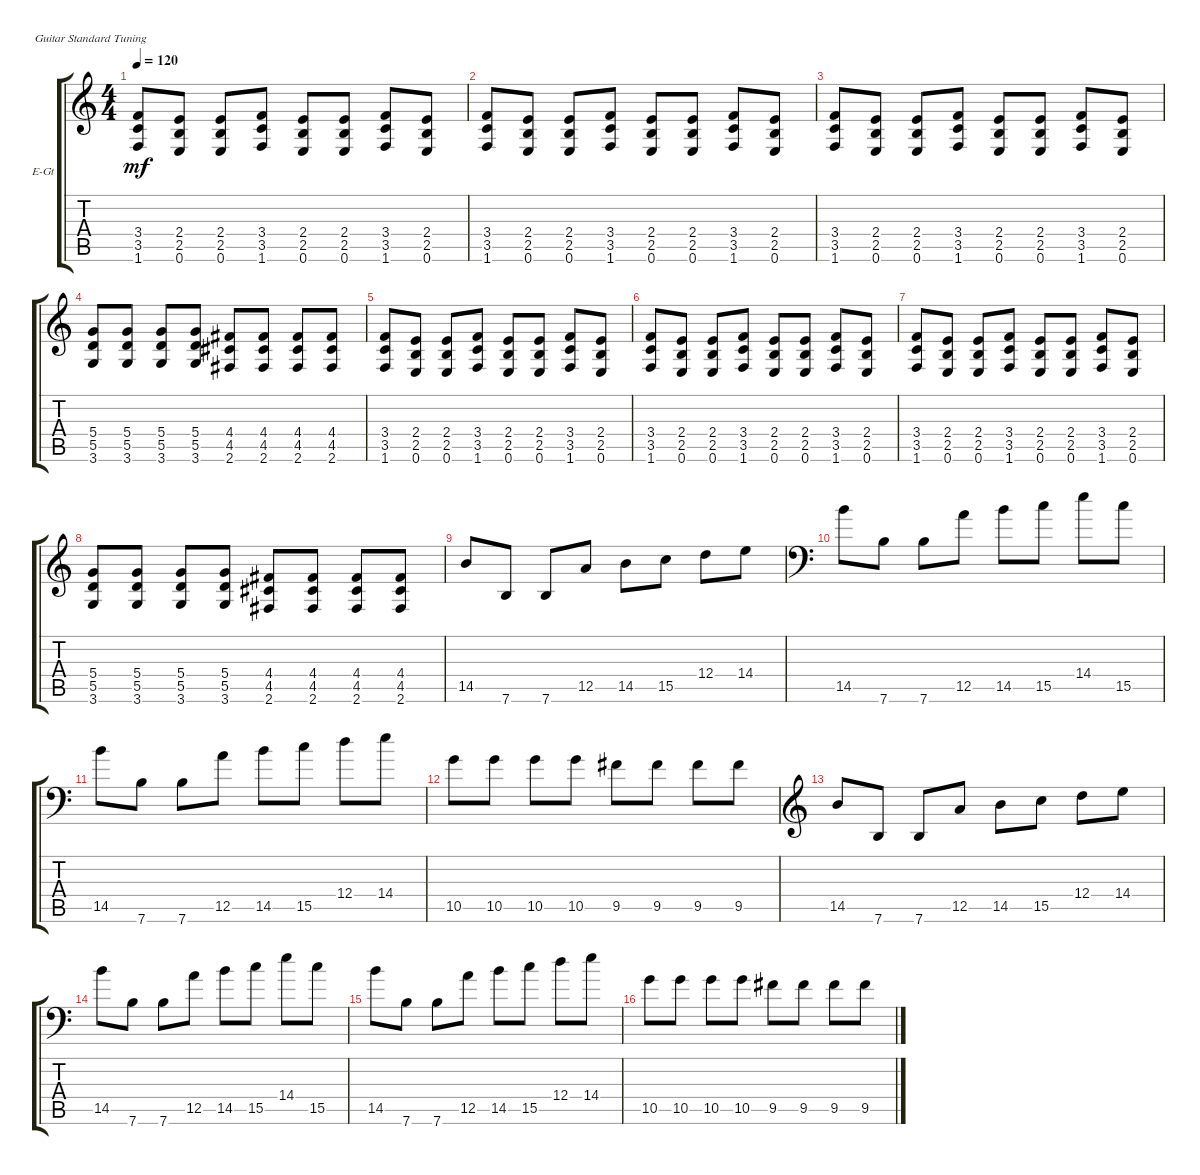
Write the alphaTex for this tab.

\defaultSystemsLayout 4
\bracketExtendMode groupsimilarinstruments
\firstSystemTrackNameOrientation horizontal
\otherSystemsTrackNameOrientation horizontal
\track ("Electric Guitar" "E-Gt") {instrument overdrivenguitar}
\staff {score tabs}
\tuning (E4 B3 G3 D3 A2 E2)
\ts (4 4)
\tempo 120
\clef g2
\scale
0.487395
\ks c
(1.6 3.5 3.4).8{dy mf instrument overdrivenguitar} (0.6 2.5 2.4).8 (0.6 2.5 2.4).8 (1.6 3.5 3.4).8 (0.6 2.5 2.4).8 (0.6 2.5 2.4).8 (1.6 3.5 3.4).8 (0.6 2.5 2.4).8 |
\scale
0.256303 (1.6 3.5 3.4).8 (0.6 2.5 2.4).8 (0.6 2.5 2.4).8 (1.6 3.5 3.4).8 (0.6 2.5 2.4).8 (0.6 2.5 2.4).8 (1.6 3.5 3.4).8 (0.6 2.5 2.4).8 |
\scale
0.256303 (1.6 3.5 3.4).8 (0.6 2.5 2.4).8 (0.6 2.5 2.4).8 (1.6 3.5 3.4).8 (0.6 2.5 2.4).8 (0.6 2.5 2.4).8 (1.6 3.5 3.4).8 (0.6 2.5 2.4).8 |
(3.6 5.5 5.4).8 (3.6 5.5 5.4).8 (3.6 5.5 5.4).8 (3.6 5.5 5.4).8 (2.6 4.5 4.4).8 (2.6 4.5 4.4).8 (2.6 4.5 4.4).8 (2.6 4.5 4.4).8 |
(1.6 3.5 3.4).8 (0.6 2.5 2.4).8 (0.6 2.5 2.4).8 (1.6 3.5 3.4).8 (0.6 2.5 2.4).8 (0.6 2.5 2.4).8 (1.6 3.5 3.4).8 (0.6 2.5 2.4).8 |
(1.6 3.5 3.4).8 (0.6 2.5 2.4).8 (0.6 2.5 2.4).8 (1.6 3.5 3.4).8 (0.6 2.5 2.4).8 (0.6 2.5 2.4).8 (1.6 3.5 3.4).8 (0.6 2.5 2.4).8 |
(1.6 3.5 3.4).8 (0.6 2.5 2.4).8 (0.6 2.5 2.4).8 (1.6 3.5 3.4).8 (0.6 2.5 2.4).8 (0.6 2.5 2.4).8 (1.6 3.5 3.4).8 (0.6 2.5 2.4).8 |
(3.6 5.5 5.4).8 (3.6 5.5 5.4).8 (3.6 5.5 5.4).8 (3.6 5.5 5.4).8 (2.6 4.5 4.4).8 (2.6 4.5 4.4).8 (2.6 4.5 4.4).8 (2.6 4.5 4.4).8 |
14.5.8 7.6.8 7.6.8 12.5.8 14.5.8 15.5.8 12.4.8 14.4.8 |
\clef f4
14.5.8 7.6.8 7.6.8 12.5.8 14.5.8 15.5.8 14.4.8 15.5.8 |
14.5.8 7.6.8 7.6.8 12.5.8 14.5.8 15.5.8 12.4.8 14.4.8 |
10.5.8 10.5.8 10.5.8 10.5.8 9.5.8 9.5.8 9.5.8 9.5.8 |
\clef g2
14.5.8 7.6.8 7.6.8 12.5.8 14.5.8 15.5.8 12.4.8 14.4.8 |
\clef f4
14.5.8 7.6.8 7.6.8 12.5.8 14.5.8 15.5.8 14.4.8 15.5.8 |
14.5.8 7.6.8 7.6.8 12.5.8 14.5.8 15.5.8 12.4.8 14.4.8 |
10.5.8 10.5.8 10.5.8 10.5.8 9.5.8 9.5.8 9.5.8 9.5.8
